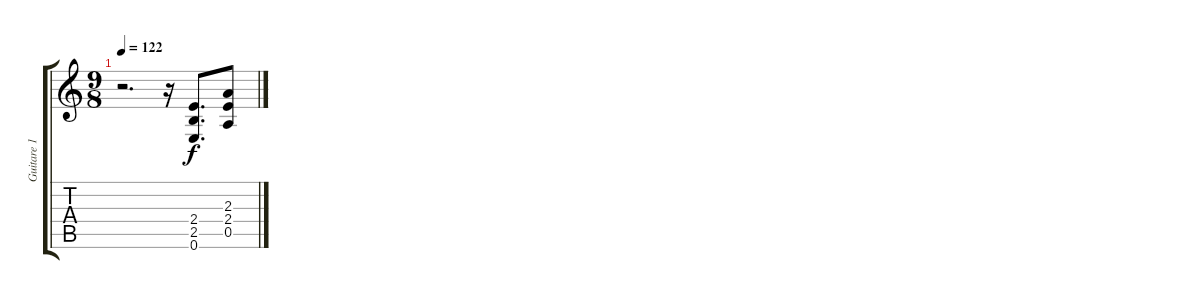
\track ("Guitare 1" "Guitare 1") {instrument distortionguitar}
\staff {score tabs}
\tuning (E4 B3 G3 D3 A2 E2) {hide}
\ts (9 8)
\tempo 122
\clef g2
\ks c
r.2{d dy f} r.16 (2.4 2.5 0.6).8{d} (2.3 2.4 0.5).8
